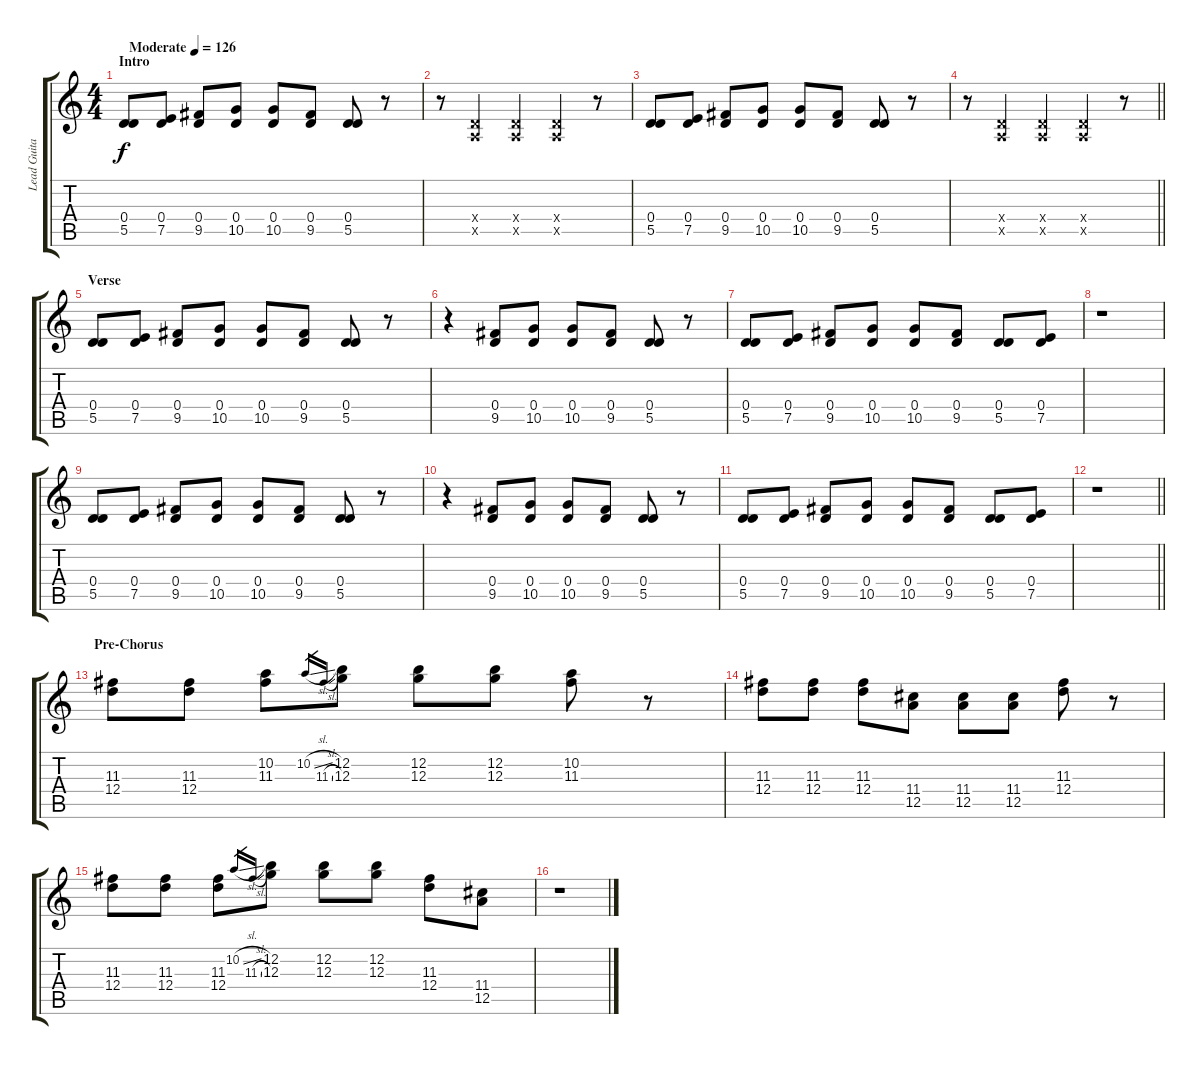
\track ("Lead Guitar" "Lead Guita") {instrument electricguitarjazz}
\staff {score tabs}
\tuning (E4 B3 G3 D3 A2 E2) {hide}
\ts (4 4)
\section ("" "Intro")
\tempo (126 "Moderate")
\clef g2
\ks c
(0.4 5.5).8{dy f instrument electricguitarjazz} (0.4 7.5).8 (0.4 9.5).8 (0.4 10.5).8 (0.4 10.5).8 (0.4 9.5).8 (0.4 5.5).8 r.8 |
r.8 (0.4{x} 0.5{x}).4 (0.4{x} 0.5{x}).4 (0.4{x} 0.5{x}).4 r.8 |
(0.4 5.5).8 (0.4 7.5).8 (0.4 9.5).8 (0.4 10.5).8 (0.4 10.5).8 (0.4 9.5).8 (0.4 5.5).8 r.8 |
\barLineRight lightlight
r.8 (0.4{x} 0.5{x}).4 (0.4{x} 0.5{x}).4 (0.4{x} 0.5{x}).4 r.8 |
\section ("" "Verse")
(0.4 5.5).8 (0.4 7.5).8 (0.4 9.5).8 (0.4 10.5).8 (0.4 10.5).8 (0.4 9.5).8 (0.4 5.5).8 r.8 |
r.4 (0.4 9.5).8 (0.4 10.5).8 (0.4 10.5).8 (0.4 9.5).8 (0.4 5.5).8 r.8 |
(0.4 5.5).8 (0.4 7.5).8 (0.4 9.5).8 (0.4 10.5).8 (0.4 10.5).8 (0.4 9.5).8 (0.4 5.5).8 (0.4 7.5).8 |
r.1 |
(0.4 5.5).8 (0.4 7.5).8 (0.4 9.5).8 (0.4 10.5).8 (0.4 10.5).8 (0.4 9.5).8 (0.4 5.5).8 r.8 |
r.4 (0.4 9.5).8 (0.4 10.5).8 (0.4 10.5).8 (0.4 9.5).8 (0.4 5.5).8 r.8 |
(0.4 5.5).8 (0.4 7.5).8 (0.4 9.5).8 (0.4 10.5).8 (0.4 10.5).8 (0.4 9.5).8 (0.4 5.5).8 (0.4 7.5).8 |
\barLineRight lightlight
r.1 |
\section ("" "Pre-Chorus")
(11.3 12.4).8 (11.3 12.4).8 (10.2 11.3).8 10.2{sl}.16{gr} 11.3{sl}.16{gr} (12.2 12.3).8 (12.2 12.3).8 (12.2 12.3).8 (10.2 11.3).8 r.8 |
(11.3 12.4).8 (11.3 12.4).8 (11.3 12.4).8 (11.4 12.5).8 (11.4 12.5).8 (11.4 12.5).8 (11.3 12.4).8 r.8 |
(11.3 12.4).8 (11.3 12.4).8 (11.3 12.4).8 10.2{sl}.16{gr} 11.3{sl}.16{gr} (12.2 12.3).8 (12.2 12.3).8 (12.2 12.3).8 (11.3 12.4).8 (11.4 12.5).8 |
r.1
